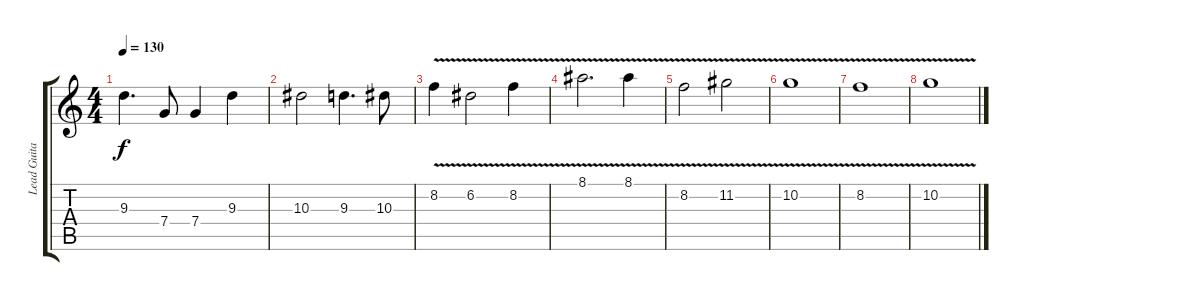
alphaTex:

\track ("Lead Guitar" "Lead Guita") {instrument distortionguitar}
\staff {score tabs}
\tuning (D4 A3 F3 C3 G2 C2) {hide}
\ts (4 4)
\tempo 130
\clef g2
\ks c
9.3.4{d dy f} 7.4.8 7.4.4 9.3.4 |
10.3.2 9.3.4{d} 10.3.8 |
8.2{v}.4 6.2{v}.2 8.2{v}.4 |
8.1{v}.2{d} 8.1{v}.4 |
8.2{v}.2 11.2{v}.2 |
10.2{v}.1 |
8.2{v}.1 |
10.2{v}.1
